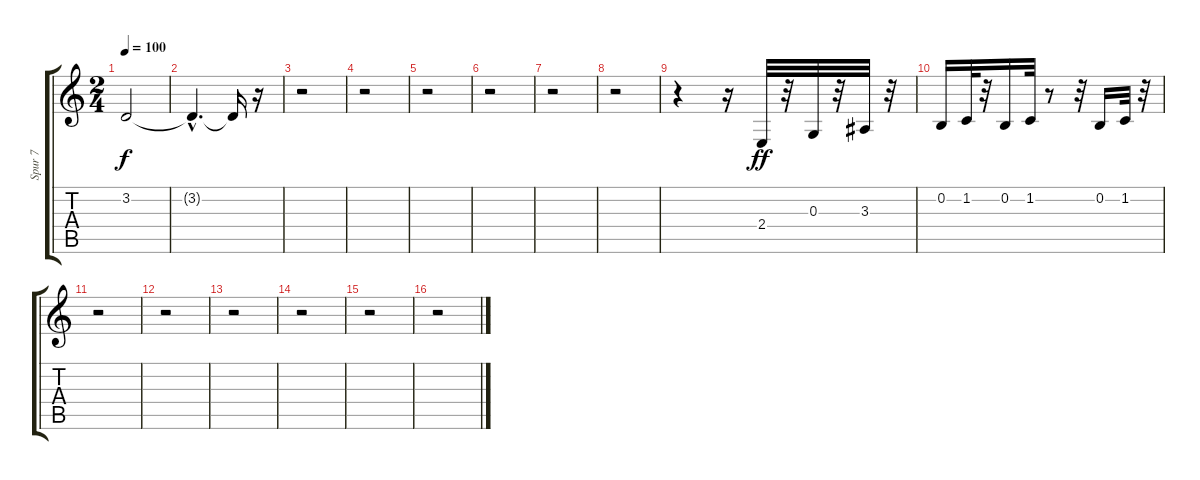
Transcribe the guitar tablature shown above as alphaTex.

\track ("Spur 7" "Spur 7") {instrument altosax}
\staff {score tabs}
\tuning (E4 B3 G3 D3 A2 E2) {hide}
\ts (2 4)
\tempo 100
\clef g2
\ks c
3.2{t}.2{dy f} |
3.2{hac t}.4{d} 3.2{t}.16 r.16 |
r.2 |
r.2 |
r.2 |
r.2 |
r.2 |
r.2 |
r.4 r.16 2.4.32{dy ff volume 10} r.32 0.3.32 r.32 3.3.32 r.32 |
0.2.16 1.2.32 r.32 0.2.16 1.2.32 r.8 r.32 0.2.16 1.2.32 r.32 |
r.2 |
r.2 |
r.2 |
r.2 |
r.2 |
r.2
